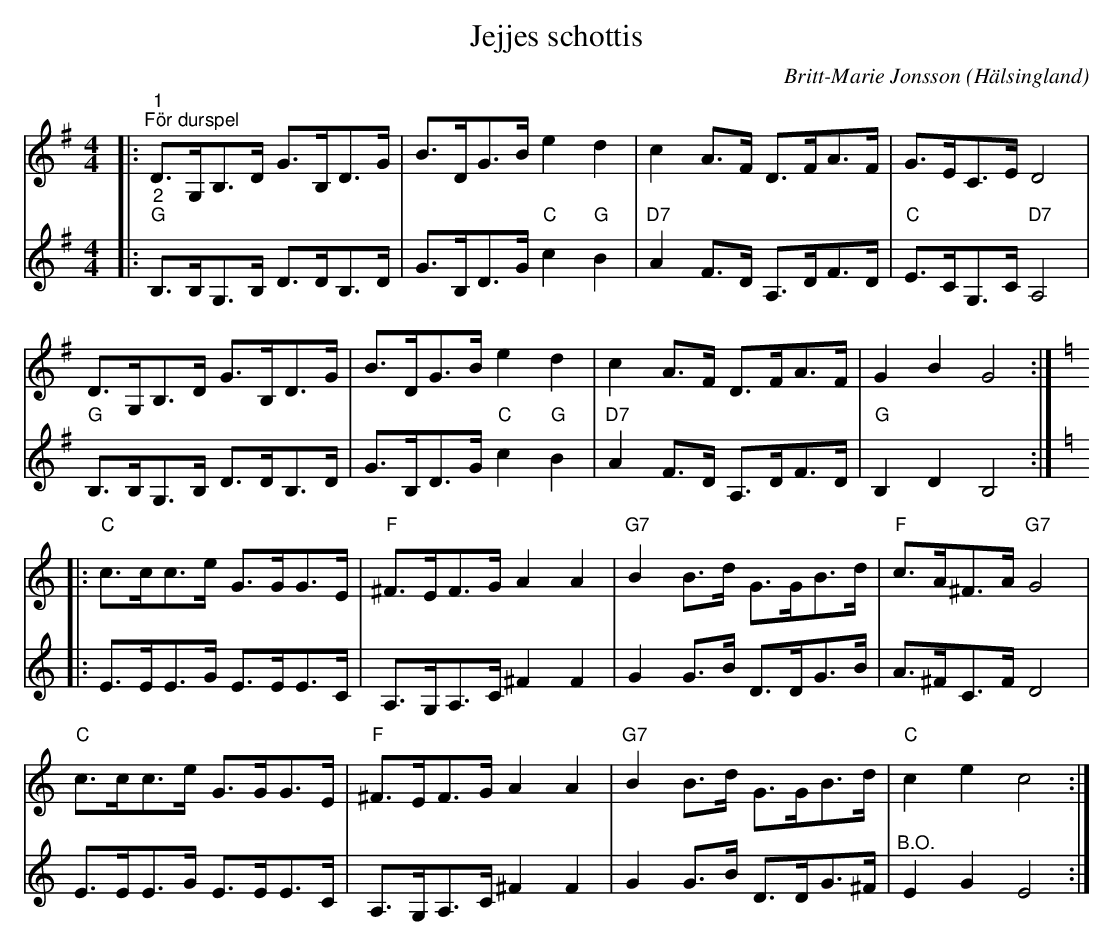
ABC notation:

X:1
T:Jejjes schottis
C:Britt-Marie Jonsson
O:Hälsingland
L:1/8
M:4/4
K:G
V:1
|:"^1""^För durspel" D>G,B,>D G>B,D>G | B>DG>B e2 d2 | c2 A>F D>FA>F | G>EC>E D4 |
D>G,B,>D G>B,D>G | B>DG>B e2 d2 | c2 A>F D>FA>F | G2 B2 G4 ::
[K:C]"C" c>cc>e G>GG>E | "F" ^F>EF>G A2 A2 |"G7" B2 B>d G>GB>d |"F" c>A^F>A"G7" G4 |
"C" c>cc>e G>GG>E | "F" ^F>EF>G A2 A2 |"G7" B2 B>d G>GB>d |"C" c2 e2 c4 :|
V:2
|:"^2""G" B,>B,G,>B, D>DB,>D | G>B,D>G"C" c2"G" B2 |"D7" A2 F>D A,>DF>D | "C" E>CG,>C"D7" A,4 |
"G" B,>B,G,>B, D>DB,>D | G>B,D>G"C" c2"G" B2 |"D7" A2 F>D A,>DF>D | "G" B,2 D2 B,4 ::
[K:C] E>EE>G E>EE>C | A,>G,A,>C ^F2 F2 | G2 G>B D>DG>B | A>^FC>F D4 |
E>EE>G E>EE>C | A,>G,A,>C ^F2 F2 | G2 G>B D>DG>^F | "^B.O." E2 G2 E4 :|
